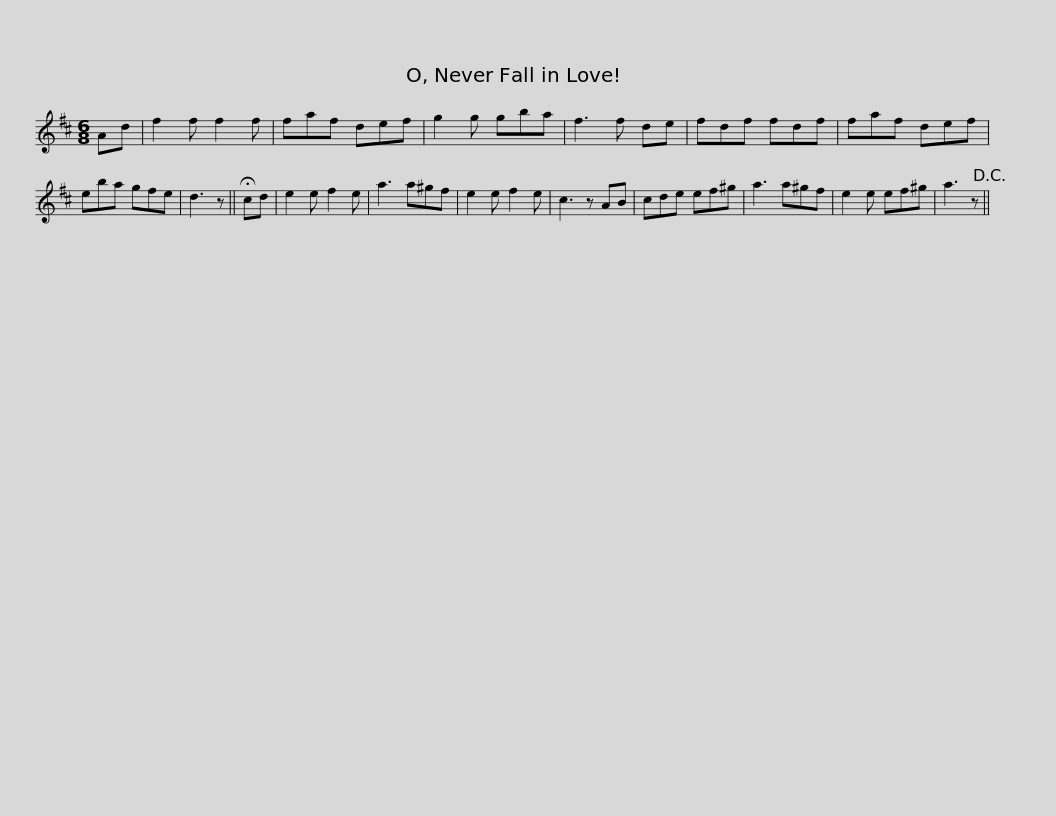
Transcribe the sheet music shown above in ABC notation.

X:1
L:1/8
M:6/8
I:linebreak $
K:D
V:1 treble
V:1
 Ad | f2 f f2 f | faf def | g2 g gba | f3 f de | %5
 fdf fdf | faf def | eba gfe | d3 z ||$ !fermata!cd | %10
 e2 e f2 e | a3 a^gf | e2 e f2 e | c3 z AB | cde ef^g | %15
 a3 a^gf | e2 e ef^g | a3 z!D.C.! || %18
